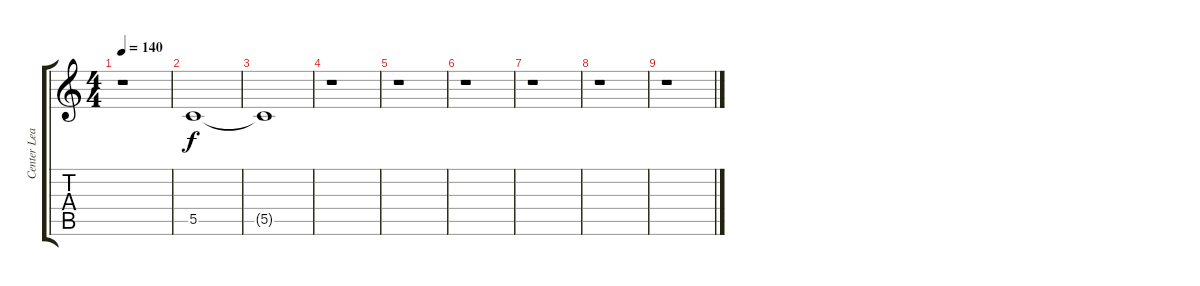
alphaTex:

\track ("Center Lead" "Center Lea") {instrument overdrivenguitar}
\staff {score tabs}
\tuning (D4 A3 F3 C3 G2 C2) {hide}
\ts (4 4)
\tempo 140
\clef g2
\ks aminor
r.1{dy f} |
5.5.1 |
5.5{t}.1 |
r.1 |
r.1 |
r.1 |
r.1 |
r.1 |
r.1
